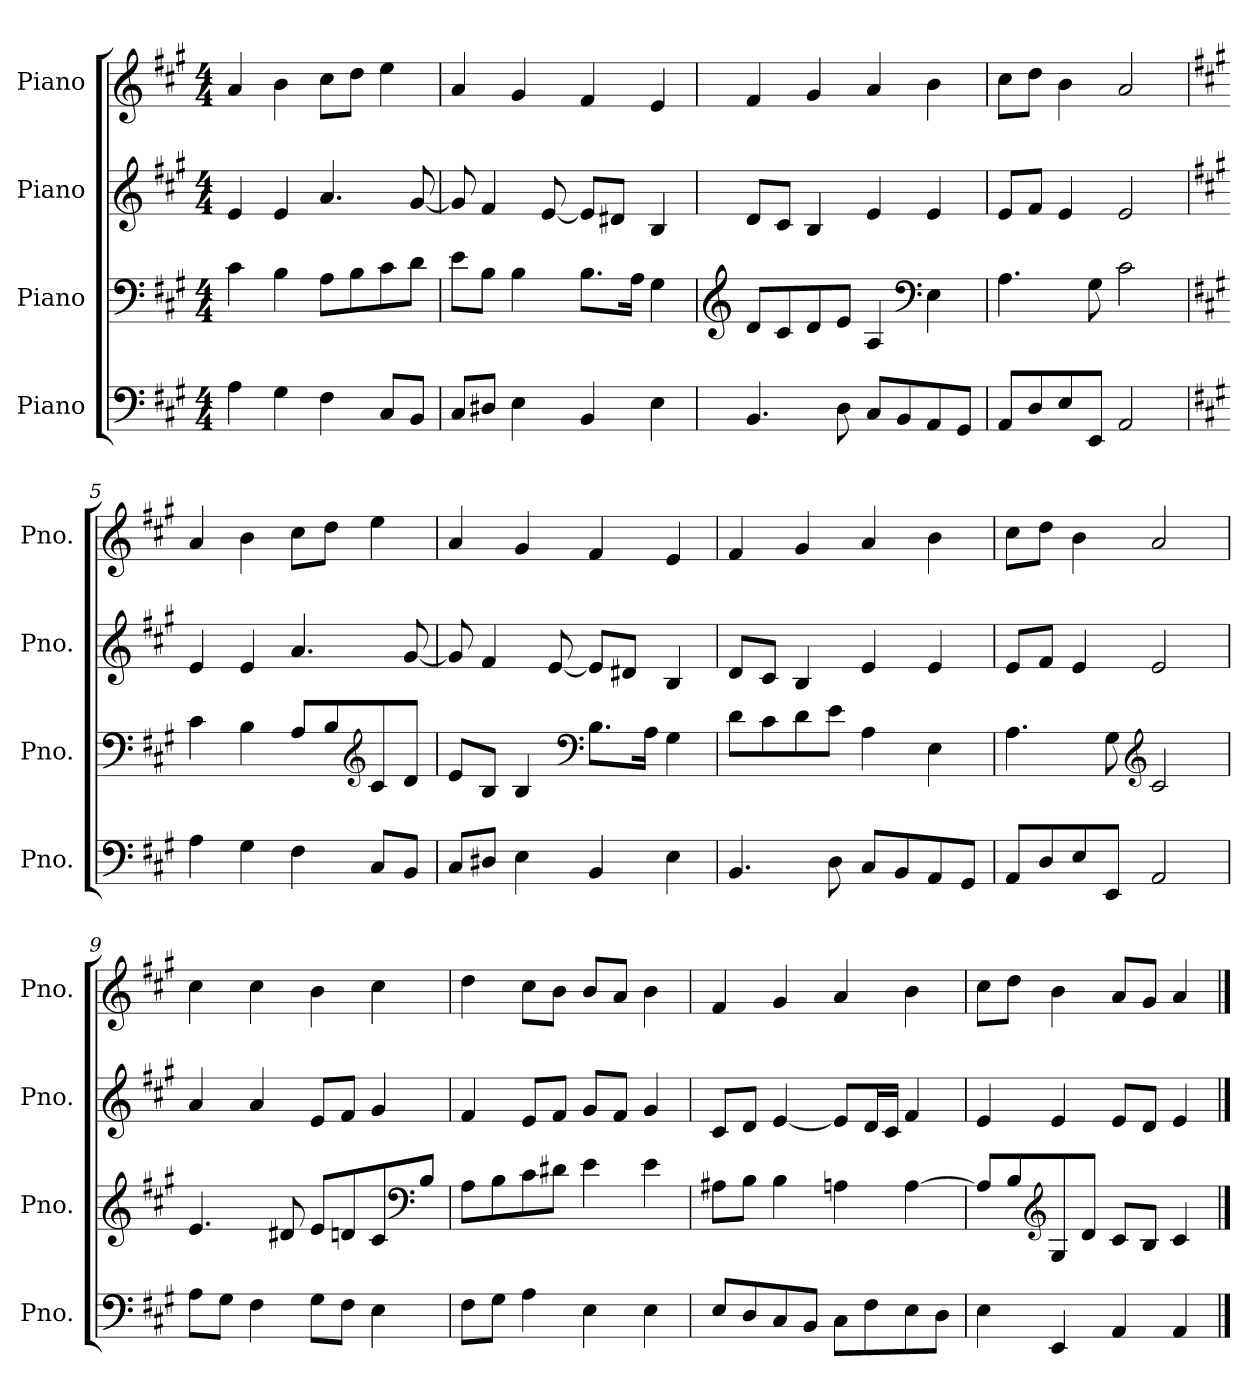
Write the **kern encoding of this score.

**kern	**kern	**kern	**kern
*part4	*part3	*part2	*part1
*staff4	*staff3	*staff2	*staff1
*I"Piano	*I"Piano	*I"Piano	*I"Piano
*I'Pno.	*I'Pno.	*I'Pno.	*I'Pno.
*clefF4	*clefF4	*clefG2	*clefG2
*k[f#c#g#]	*k[f#c#g#]	*k[f#c#g#]	*k[f#c#g#]
*M4/4	*M4/4	*M4/4	*M4/4
*MM120	*MM120	*MM120	*MM120
=1	=1	=1	=1
4A\	4c#\	4e/	4a/
4G#\	4B\	4e/	4b\
4F#\	8A\L	4.a/	8cc#\L
.	8B\	.	8dd\J
8C#/L	8c#\	.	4ee\
8BB/J	8d\J	[8g#/	.
=2	=2	=2	=2
8C#/L	8e\L	8g#/]	4a/
8D#X/J	8B\J	4f#/	.
4E\	4B\	.	4g#/
.	.	[8e/	.
4BB/	8.B\L	8e/L]	4f#/
.	.	8d#X/J	.
.	16A\Jk	.	.
4E\	4G#\	4B/	4e/
=3	=3	=3	=3
*	*clefG2	*	*
4.BB/	8d/L	8d/L	4f#/
.	8c#/	8c#/J	.
.	8d/	4B/	4g#/
8D\	8e/J	.	.
8C#/L	4A/	4e/	4a/
8BB/	.	.	.
*	*clefF4	*	*
8AA/	4E\	4e/	4b\
8GG#/J	.	.	.
=4	=4	=4	=4
8AA/L	4.A\	8e/L	8cc#\L
8D/	.	8f#/J	8dd\J
8E/	.	4e/	4b\
8EE/J	8G#\	.	.
2AA/	2c#\	2e/	2a/
!!LO:LB:g=z
=5	=5	=5	=5
*k[f#c#g#]	*k[f#c#g#]	*k[f#c#g#]	*k[f#c#g#]
4A\	4c#\	4e/	4a/
4G#\	4B\	4e/	4b\
4F#\	8A/L	4.a/	8cc#\L
.	8B/	.	8dd\J
*	*clefG2	*	*
8C#/L	8c#/	.	4ee\
8BB/J	8d/J	[8g#/	.
=6	=6	=6	=6
8C#/L	8e/L	8g#/]	4a/
8D#X/J	8B/J	4f#/	.
4E\	4B/	.	4g#/
.	.	[8e/	.
*	*clefF4	*	*
4BB/	8.B\L	8e/L]	4f#/
.	.	8d#X/J	.
.	16A\Jk	.	.
4E\	4G#\	4B/	4e/
=7	=7	=7	=7
4.BB/	8d\L	8d/L	4f#/
.	8c#\	8c#/J	.
.	8d\	4B/	4g#/
8D\	8e\J	.	.
8C#/L	4A\	4e/	4a/
8BB/	.	.	.
8AA/	4E\	4e/	4b\
8GG#/J	.	.	.
=8	=8	=8	=8
8AA/L	4.A\	8e/L	8cc#\L
8D/	.	8f#/J	8dd\J
8E/	.	4e/	4b\
8EE/J	8G#\	.	.
*	*clefG2	*	*
2AA/	2c#/	2e/	2a/
!!LO:LB:g=z
=9	=9	=9	=9
8A\L	4.e/	4a/	4cc#\
8G#\J	.	.	.
4F#\	.	4a/	4cc#\
.	8d#X/	.	.
8G#\L	8e/L	8e/L	4b\
8F#\J	8dn/	8f#/J	.
4E\	8c#/	4g#/	4cc#\
*	*clefF4	*	*
.	8B/J	.	.
=10	=10	=10	=10
8F#\L	8A\L	4f#/	4dd\
8G#\J	8B\	.	.
4A\	8c#\	8e/L	8cc#\L
.	8d#X\J	8f#/J	8b\J
4E\	4e\	8g#/L	8b/L
.	.	8f#/J	8a/J
4E\	4e\	4g#/	4b\
=11	=11	=11	=11
8E/L	8A#X\L	8c#/L	4f#/
8D/	8B\J	8d/J	.
8C#/	4B\	[4e/	4g#/
8BB/J	.	.	.
8C#\L	4An\	8e/L]	4a/
8F#\	.	16d/L	.
.	.	16c#/JJ	.
8E\	[4A\	4f#/	4b\
8D\J	.	.	.
=12	=12	=12	=12
4E\	8A/L]	4e/	8cc#\L
.	8B/	.	8dd\J
*	*clefG2	*	*
4EE/	8G#/	4e/	4b\
.	8d/J	.	.
4AA/	8c#/L	8e/L	8a/L
.	8B/J	8d/J	8g#/J
4AA/	4c#/	4e/	4a/
==	==	==	==
*-	*-	*-	*-
